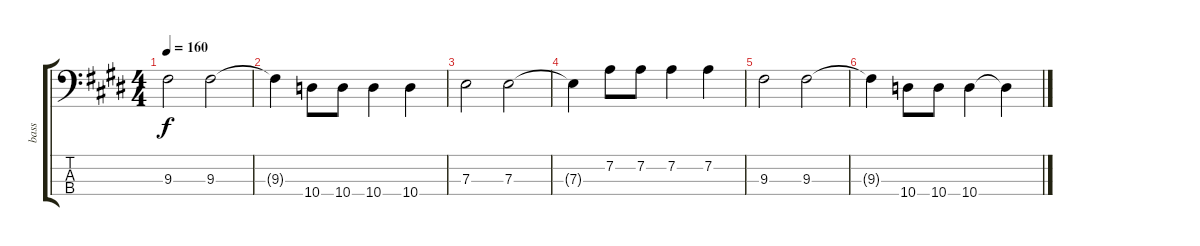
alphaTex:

\track ("bass" "bass") {instrument electricbassfinger}
\staff {score tabs}
\tuning (G2 D2 A1 E1) {hide}
\ts (4 4)
\tempo 160
\clef f4
\ks e
9.3.2{dy f} 9.3.2 |
9.3{t}.4 10.4.8 10.4.8 10.4.4 10.4.4 |
7.3.2 7.3.2 |
7.3{t}.4 7.2.8 7.2.8 7.2.4 7.2.4 |
9.3.2 9.3.2 |
9.3{t}.4 10.4.8 10.4.8 10.4.4 10.4{t}.4
